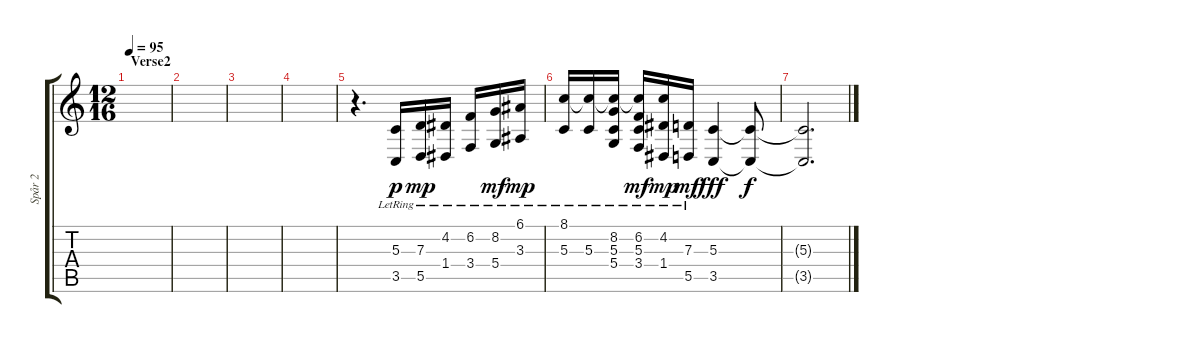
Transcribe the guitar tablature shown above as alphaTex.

\track ("Spår 2" "Spår 2") {instrument vibraphone}
\staff {score tabs}
\tuning (E4 B3 G3 D3 A2 E2) {hide}
\ts (12 16)
\section ("" "Verse2")
\tempo 95
\clef g2
\ks c
|
|
|
|
r.4{d} (5.3{lr} 3.5{lr}).16{dy p instrument vibraphone} (7.3{lr} 5.5{lr}).16{dy mp} (4.2{lr} 1.4{lr}).16 (6.2{lr} 3.4{lr}).16 (8.2{lr} 5.4{lr}).16{dy mf} (6.1{lr} 3.3{lr}).16{dy mp} |
(8.1{lr} 5.3{lr}).16 (8.1{t} 5.3{lr}).16 (8.1{t} 8.2 5.3{lr} 5.4{lr}).16 (8.1{t} 6.2 5.3{lr} 3.4{lr}).16{dy mf} (8.1{t} 4.2 1.4{lr}).16{dy mp} (7.3 5.5{lr}).16{dy mf} (5.3 3.5).4{dy fff} (5.3{t} 3.5{t}).8{dy f} |
(5.3{t} 3.5{t}).2{d}
